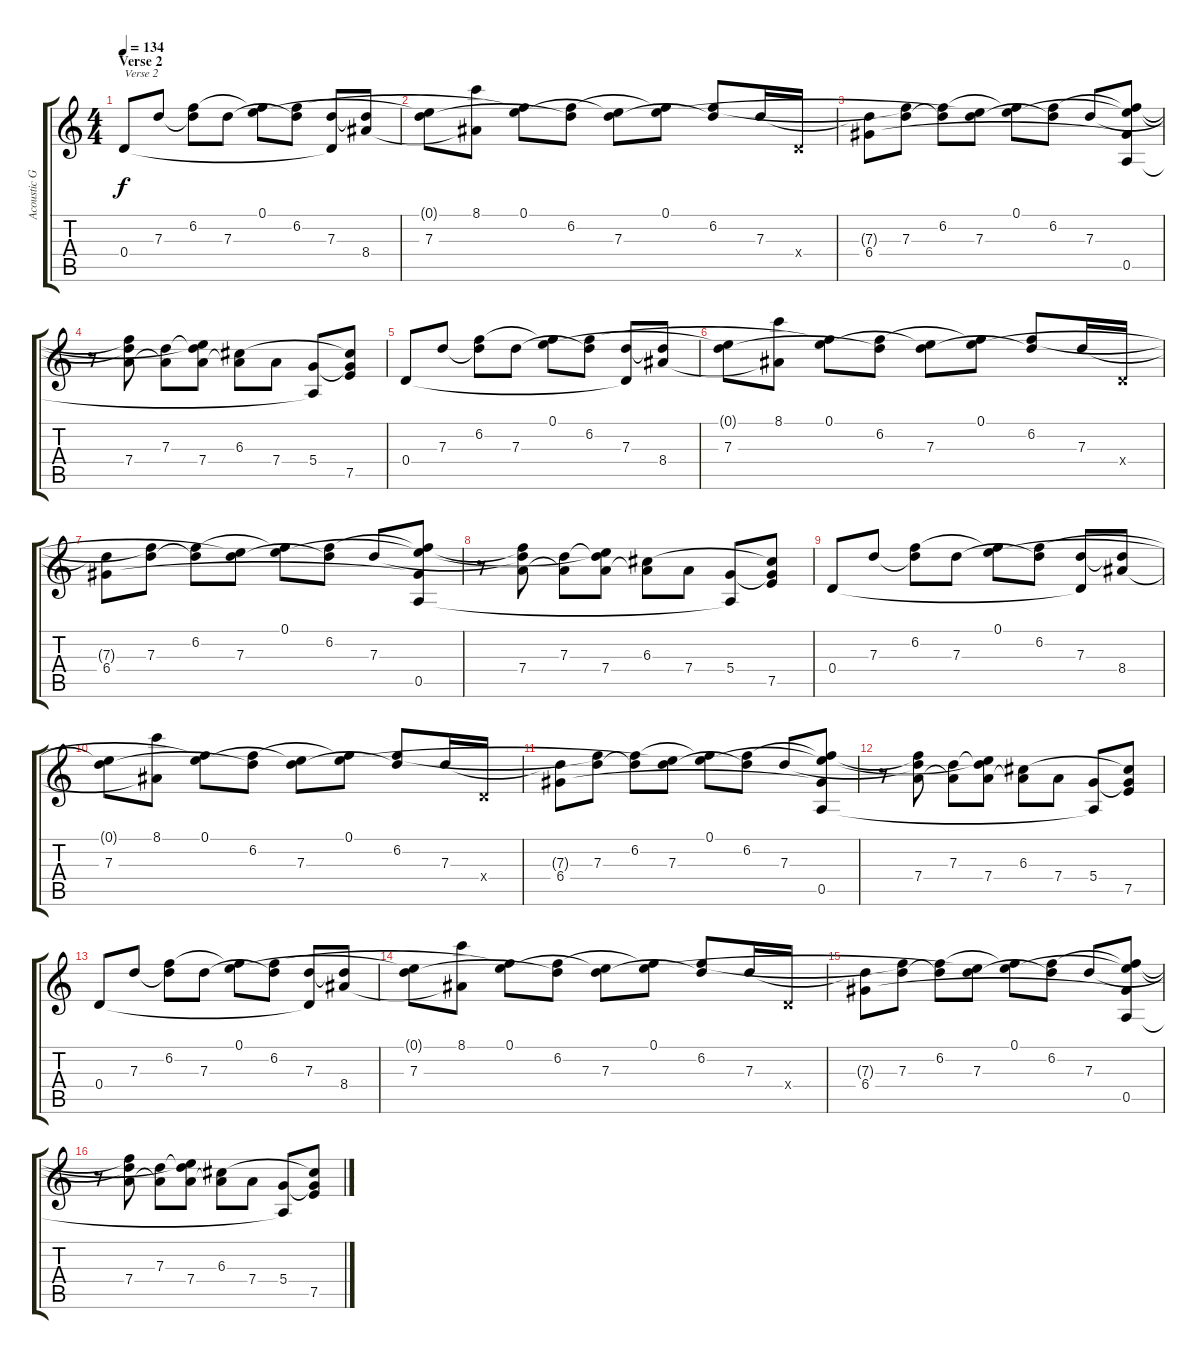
\track ("Acoustic Guitar" "Acoustic G") {instrument acousticguitarsteel}
\staff {score tabs}
\tuning (E4 B3 G3 D3 A2 E2) {hide}
\ts (4 4)
\section ("" "Verse 2")
\tempo 134
\clef g2
\ks c
0.4.8{txt "Verse 2" dy f} 7.3.8 (6.2 7.3{t}).8 7.3.8 (0.1 6.2{t}).8 (6.2 7.3{t}).8 (7.3 0.4{t}).8 (7.3{t} 8.4).8 |
(0.1{t} 7.3).8 (8.1 8.4{t}).8 (0.1 6.2{t}).8 (6.2 7.3{t}).8 (0.1{t} 7.3).8 (0.1 6.2{t}).8 (6.2 7.3{t}).8 7.3.16 0.4{x}.16{volume 12 instrument guitarfretnoise} |
(7.3{t} 6.4).8{volume 11 instrument acousticguitarsteel} (6.2{t} 7.3).8 (6.2 7.3{t}).8 (0.1{t} 7.3).8 (0.1 6.2{t}).8 (6.2 7.3{t}).8 7.3.8 (0.1{t} 6.2{t} 6.4{t} 0.5).8 |
r.8 (6.2{t} 7.3{t} 7.4).8 (7.3 7.4{t}).8 (0.1{t} 7.3{t} 7.4).8 (6.3 7.4{t}).8 7.4.8 (5.4 0.5{t}).8 (6.3{t} 5.4{t} 7.5).8 |
0.4.8 7.3.8 (6.2 7.3{t}).8 7.3.8 (0.1 6.2{t}).8 (6.2 7.3{t}).8 (7.3 0.4{t}).8 (7.3{t} 8.4).8 |
(0.1{t} 7.3).8 (8.1 8.4{t}).8 (0.1 6.2{t}).8 (6.2 7.3{t}).8 (0.1{t} 7.3).8 (0.1 6.2{t}).8 (6.2 7.3{t}).8 7.3.16 0.4{x}.16{volume 12 instrument guitarfretnoise} |
(7.3{t} 6.4).8{volume 11 instrument acousticguitarsteel} (6.2{t} 7.3).8 (6.2 7.3{t}).8 (0.1{t} 7.3).8 (0.1 6.2{t}).8 (6.2 7.3{t}).8 7.3.8 (0.1{t} 6.2{t} 6.4{t} 0.5).8 |
r.8 (6.2{t} 7.3{t} 7.4).8 (7.3 7.4{t}).8 (0.1{t} 7.3{t} 7.4).8 (6.3 7.4{t}).8 7.4.8 (5.4 0.5{t}).8 (6.3{t} 5.4{t} 7.5).8 |
0.4.8 7.3.8 (6.2 7.3{t}).8 7.3.8 (0.1 6.2{t}).8 (6.2 7.3{t}).8 (7.3 0.4{t}).8 (7.3{t} 8.4).8 |
(0.1{t} 7.3).8 (8.1 8.4{t}).8 (0.1 6.2{t}).8 (6.2 7.3{t}).8 (0.1{t} 7.3).8 (0.1 6.2{t}).8 (6.2 7.3{t}).8 7.3.16 0.4{x}.16{volume 12 instrument guitarfretnoise} |
(7.3{t} 6.4).8{volume 11 instrument acousticguitarsteel} (6.2{t} 7.3).8 (6.2 7.3{t}).8 (0.1{t} 7.3).8 (0.1 6.2{t}).8 (6.2 7.3{t}).8 7.3.8 (0.1{t} 6.2{t} 6.4{t} 0.5).8 |
r.8 (6.2{t} 7.3{t} 7.4).8 (7.3 7.4{t}).8 (0.1{t} 7.3{t} 7.4).8 (6.3 7.4{t}).8 7.4.8 (5.4 0.5{t}).8 (6.3{t} 5.4{t} 7.5).8 |
0.4.8 7.3.8 (6.2 7.3{t}).8 7.3.8 (0.1 6.2{t}).8 (6.2 7.3{t}).8 (7.3 0.4{t}).8 (7.3{t} 8.4).8 |
(0.1{t} 7.3).8 (8.1 8.4{t}).8 (0.1 6.2{t}).8 (6.2 7.3{t}).8 (0.1{t} 7.3).8 (0.1 6.2{t}).8 (6.2 7.3{t}).8 7.3.16 0.4{x}.16{volume 12 instrument guitarfretnoise} |
(7.3{t} 6.4).8{volume 11 instrument acousticguitarsteel} (6.2{t} 7.3).8 (6.2 7.3{t}).8 (0.1{t} 7.3).8 (0.1 6.2{t}).8 (6.2 7.3{t}).8 7.3.8 (0.1{t} 6.2{t} 6.4{t} 0.5).8 |
r.8 (6.2{t} 7.3{t} 7.4).8 (7.3 7.4{t}).8 (0.1{t} 7.3{t} 7.4).8 (6.3 7.4{t}).8 7.4.8 (5.4 0.5{t}).8 (6.3{t} 5.4{t} 7.5).8
